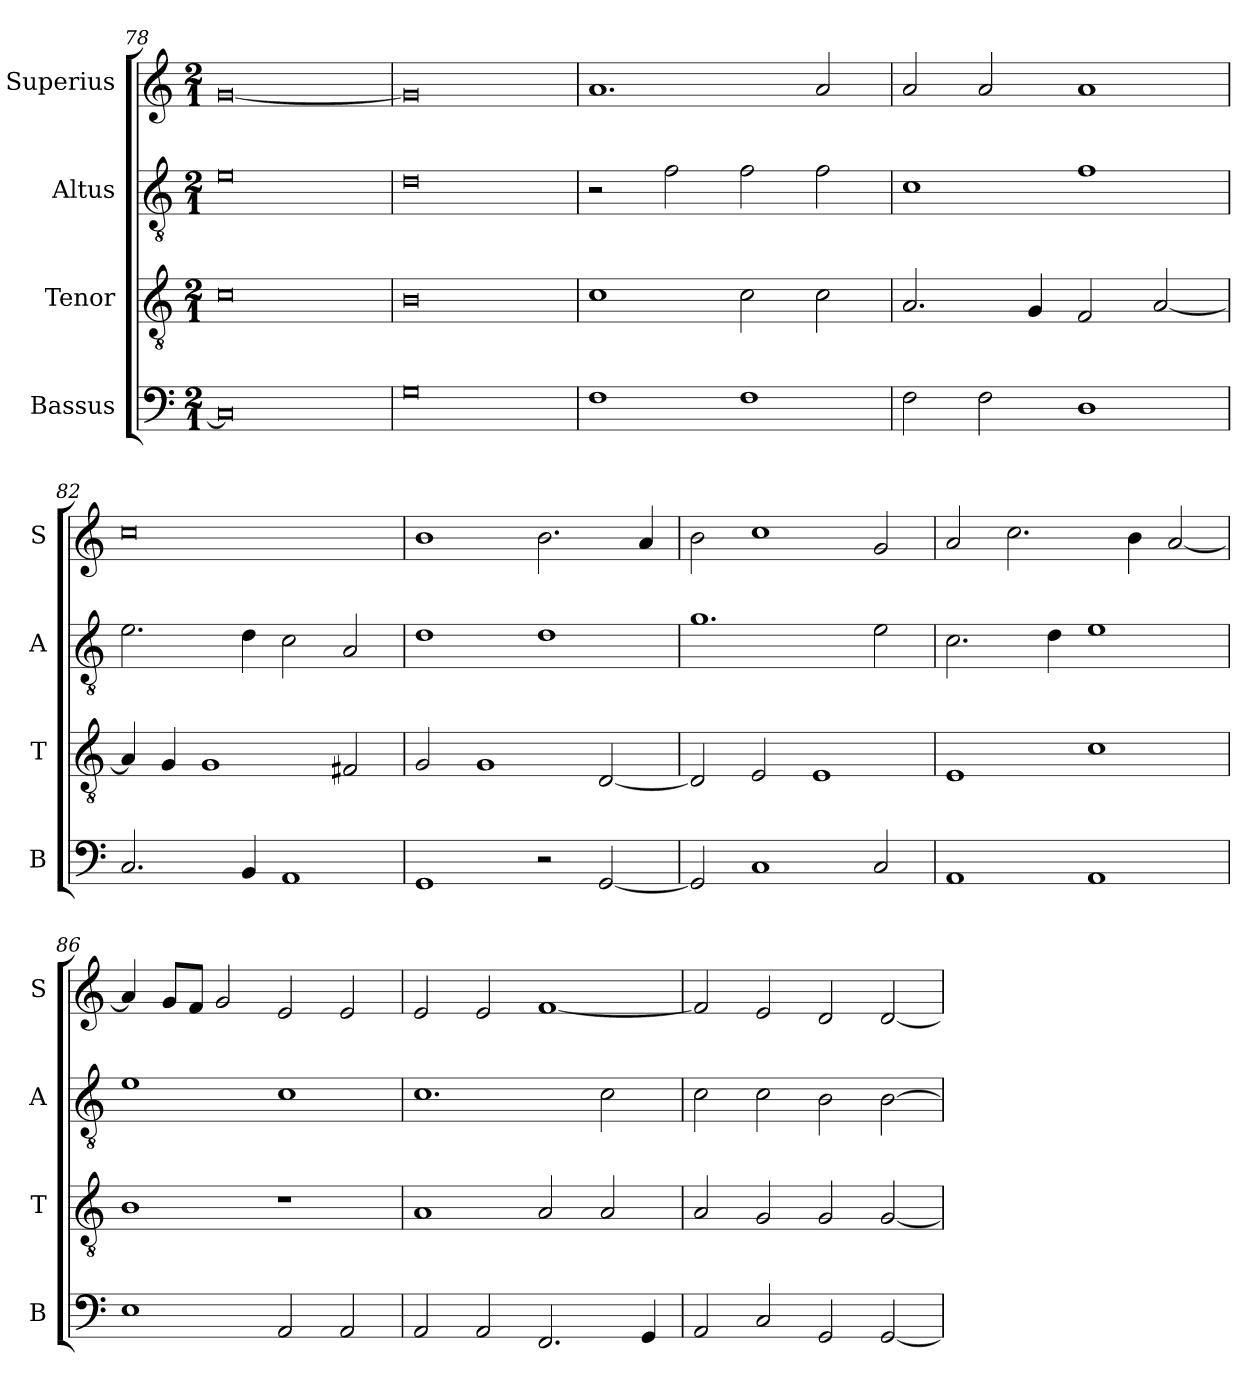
**kern	**kern	**kern	**kern
*part4	*part3	*part2	*part1
*staff4	*staff3	*staff2	*staff1
*I"Bassus	*I"Tenor	*I"Altus	*I"Superius
*I'B	*I'T	*I'A	*I'S
*clefF4	*clefGv2	*clefGv2	*clefG2
*k[]	*k[]	*k[]	*k[]
*C:	*C:	*C:	*C:
*M2/1	*M2/1	*M2/1	*M2/1
=78	=78	=78	=78
0C]	0c	0e	[0g
=79	=79	=79	=79
0G	0B	0d	0g]
=80	=80	=80	=80
1F	1c	2r	1.a
.	.	2f	.
1F	2c	2f	.
.	2c	2f	2a
=81	=81	=81	=81
2F	2.A	1c	2a
2F	.	.	2a
.	4G	.	.
1D	2F	1f	1a
.	[2A	.	.
=82	=82	=82	=82
2.C	4A]	2.e	0cc
.	4G	.	.
.	1G	.	.
4BB	.	4d	.
1AA	.	2c	.
.	2F#X	2A	.
=83	=83	=83	=83
1GG	2G	1d	1b
.	1G	.	.
2r	.	1d	2.b
[2GG	[2D	.	.
.	.	.	4a
=84	=84	=84	=84
2GG]	2D]	1.g	2b
1C	2E	.	1cc
.	1E	.	.
2C	.	2e	2g
=85	=85	=85	=85
1AA	1E	2.c	2a
.	.	.	2.cc
.	.	4d	.
1AA	1c	1e	.
.	.	.	4b
.	.	.	[2a
=86	=86	=86	=86
1E	1B	1e	4a]
.	.	.	8gL
.	.	.	8fJ
.	.	.	2g
2AA	1r	1c	2e
2AA	.	.	2e
=87	=87	=87	=87
2AA	1A	1.c	2e
2AA	.	.	2e
2.FF	2A	.	[1f
.	2A	2c	.
4GG	.	.	.
=88	=88	=88	=88
2AA	2A	2c	2f]
2C	2G	2c	2e
2GG	2G	2B	2d
[2GG	[2G	[2B	[2d
=	=	=	=
*-	*-	*-	*-
